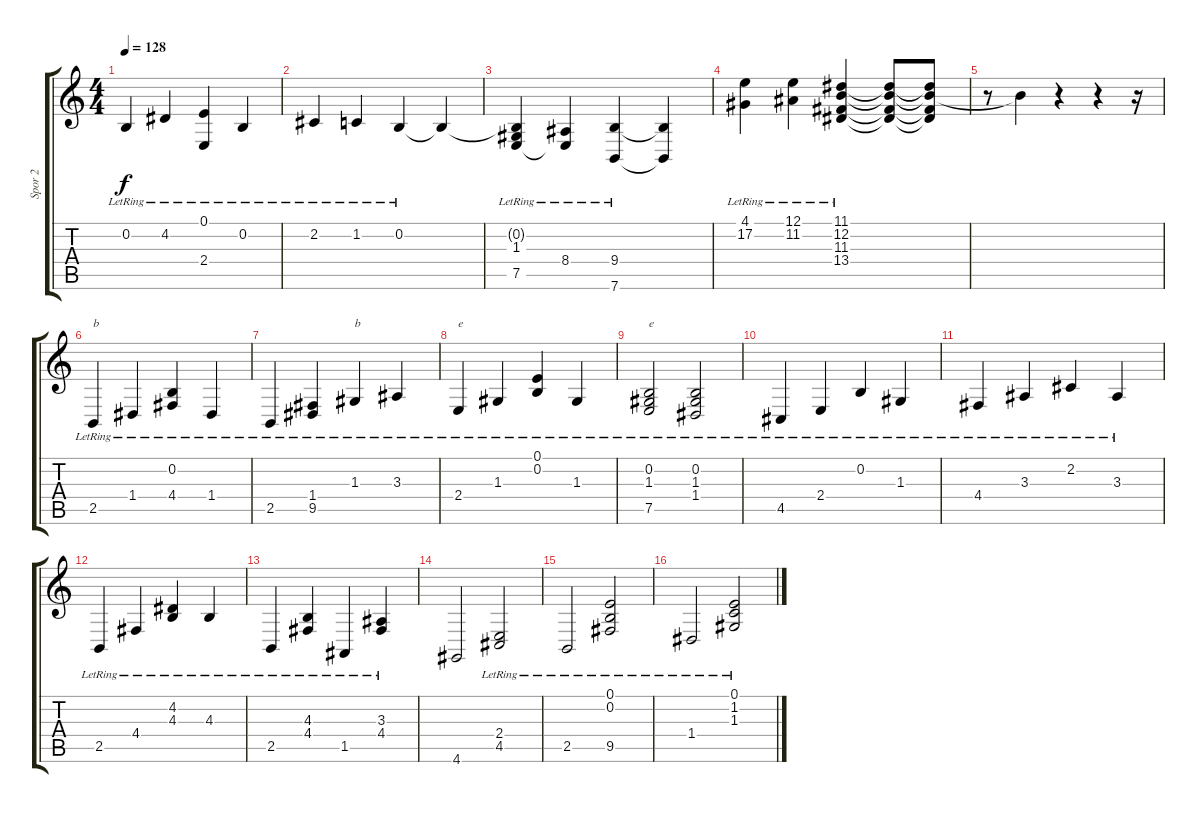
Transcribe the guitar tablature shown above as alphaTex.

\track ("Spor 2" "Spor 2") {instrument brightacousticpiano}
\staff {score tabs}
\tuning (E4 B3 G3 D3 A2 E2) {hide}
\ts (4 4)
\tempo 128
\clef g2
\ks c
0.2{lr}.4{dy f} 4.2{lr}.4 (0.1{lr} 2.4{lr}).4 0.2{lr}.4 |
2.2{lr}.4 1.2{lr}.4 0.2{lr}.4 0.2{t}.4 |
(0.2{t} 1.3{lr} 7.5{lr}).4 (8.4{lr} 7.5{t}).4 (9.4{lr} 7.6{lr}).4 (9.4{t} 7.6{t}).4 |
(4.1{lr} 17.2{lr}).4 (12.1{lr} 11.2{lr}).4 (11.1{lr} 12.2{lr} 11.3{lr} 13.4{lr}).4 (11.1{t} 12.2{t} 11.3{t} 13.4{t}).8 (11.1{t} 12.2{t} 11.3{t} 13.4{t}).8 |
r.8 12.2{t}.4 r.4 r.4 r.16 |
2.5{lr}.4{txt "b"} 1.4{lr}.4 (0.2{lr} 4.4{lr}).4 1.4{lr}.4 |
2.5{lr}.4 (1.4{lr} 9.5{lr}).4 1.3{lr}.4{txt "b"} 3.3{lr}.4 |
2.4{lr}.4{txt "e"} 1.3{lr}.4 (0.1{lr} 0.2{lr}).4 1.3{lr}.4 |
(0.2{lr} 1.3{lr} 7.5{lr}).2{txt "e"} (0.2{lr} 1.3{lr} 1.4{lr}).2 |
4.5{lr}.4 2.4{lr}.4 0.2{lr}.4 1.3{lr}.4 |
4.4{lr}.4 3.3{lr}.4 2.2{lr}.4 3.3{lr}.4 |
2.5{lr}.4 4.4{lr}.4 (4.2{lr} 4.3{lr}).4 4.3{lr}.4 |
2.5{lr}.4 (4.3{lr} 4.4{lr}).4 1.5{lr}.4 (3.3{lr} 4.4{lr}).4 |
4.6.2 (2.4{lr} 4.5).2 |
2.5{lr}.2 (0.1{lr} 0.2{lr} 9.5{lr}).2 |
1.4{lr}.2 (0.1{lr} 1.2{lr} 1.3{lr}).2
